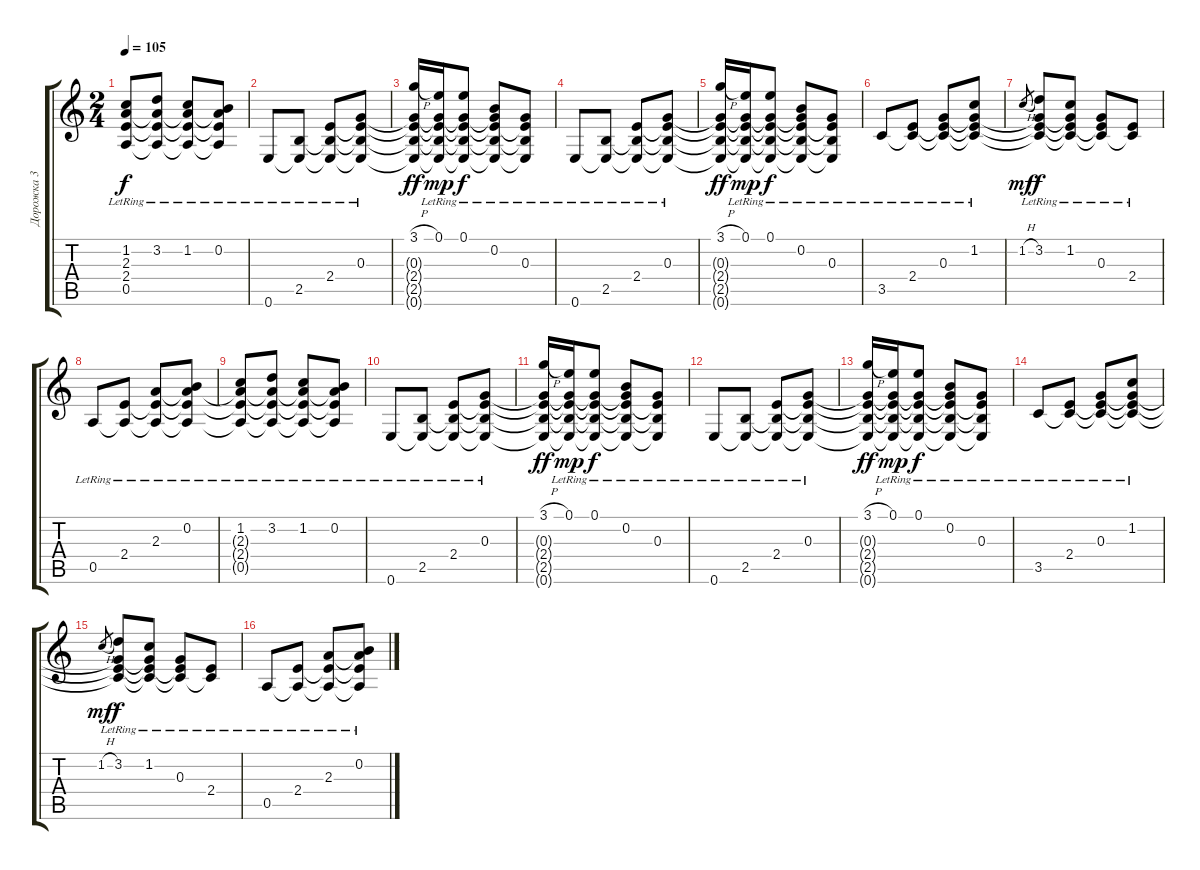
\track ("Дорожка 3" "Дорожка 3") {instrument overdrivenguitar}
\staff {score tabs}
\tuning (E4 B3 G3 D3 A2 E2) {hide}
\ts (2 4)
\tempo 105
\clef g2
\ks c
(1.2{lr} 2.3{t} 2.4{t} 0.5{t}).8{dy f} (3.2{lr} 2.3{t} 2.4{t} 0.5{t}).8 (1.2{lr} 2.3{t} 2.4{t} 0.5{t}).8 (0.2{lr} 2.3{t} 2.4{t} 0.5{t}).8 |
0.6{lr}.8 (2.5{lr} 0.6{t}).8 (2.4{lr} 2.5{t} 0.6{t}).8 (0.3{lr} 2.4{t} 2.5{t} 0.6{t}).8 |
(3.1{h} 0.3{t} 2.4{t} 2.5{t} 0.6{t}).16{dy ff} (0.1{lr} 0.3{t} 2.4{t} 2.5{t} 0.6{t}).16{dy mp} (0.1{lr} 0.3{t} 2.4{t} 2.5{t} 0.6{t}).8{dy f} (0.2{lr} 0.3{t} 2.4{t} 2.5{t} 0.6{t}).8 (0.3{lr} 2.4{t} 2.5{t} 0.6{t}).8 |
0.6{lr}.8 (2.5{lr} 0.6{t}).8 (2.4{lr} 2.5{t} 0.6{t}).8 (0.3{lr} 2.4{t} 2.5{t} 0.6{t}).8 |
(3.1{h} 0.3{t} 2.4{t} 2.5{t} 0.6{t}).16{dy ff} (0.1{lr} 0.3{t} 2.4{t} 2.5{t} 0.6{t}).16{dy mp} (0.1{lr} 0.3{t} 2.4{t} 2.5{t} 0.6{t}).8{dy f} (0.2{lr} 0.3{t} 2.4{t} 2.5{t} 0.6{t}).8 (0.3{lr} 2.4{t} 2.5{t} 0.6{t}).8 |
3.5{lr}.8 (2.4{lr} 3.5{t}).8 (0.3{lr} 2.4{t} 3.5{t}).8 (1.2{lr} 0.3{t} 2.4{t} 3.5{t}).8 |
1.2{h}.8{gr dy mf} (3.2{lr} 0.3{t} 2.4{t} 3.5{t}).8{dy f} (1.2{lr} 0.3{t} 2.4{t} 3.5{t}).8 (0.3{lr} 2.4{t} 3.5{t}).8 (2.4{lr} 3.5{t}).8 |
0.5{lr}.8 (2.4{lr} 0.5{t}).8 (2.3{lr} 2.4{t} 0.5{t}).8 (0.2{lr} 2.3{t} 2.4{t} 0.5{t}).8 |
(1.2{lr} 2.3{t} 2.4{t} 0.5{t}).8 (3.2{lr} 2.3{t} 2.4{t} 0.5{t}).8 (1.2{lr} 2.3{t} 2.4{t} 0.5{t}).8 (0.2{lr} 2.3{t} 2.4{t} 0.5{t}).8 |
0.6{lr}.8{volume 12 instrument acousticguitarsteel} (2.5{lr} 0.6{t}).8 (2.4{lr} 2.5{t} 0.6{t}).8 (0.3{lr} 2.4{t} 2.5{t} 0.6{t}).8 |
(3.1{h} 0.3{t} 2.4{t} 2.5{t} 0.6{t}).16{dy ff} (0.1{lr} 0.3{t} 2.4{t} 2.5{t} 0.6{t}).16{dy mp} (0.1{lr} 0.3{t} 2.4{t} 2.5{t} 0.6{t}).8{dy f} (0.2{lr} 0.3{t} 2.4{t} 2.5{t} 0.6{t}).8 (0.3{lr} 2.4{t} 2.5{t} 0.6{t}).8 |
0.6{lr}.8 (2.5{lr} 0.6{t}).8 (2.4{lr} 2.5{t} 0.6{t}).8 (0.3{lr} 2.4{t} 2.5{t} 0.6{t}).8 |
(3.1{h} 0.3{t} 2.4{t} 2.5{t} 0.6{t}).16{dy ff} (0.1{lr} 0.3{t} 2.4{t} 2.5{t} 0.6{t}).16{dy mp} (0.1{lr} 0.3{t} 2.4{t} 2.5{t} 0.6{t}).8{dy f} (0.2{lr} 0.3{t} 2.4{t} 2.5{t} 0.6{t}).8 (0.3{lr} 2.4{t} 2.5{t} 0.6{t}).8 |
3.5{lr}.8 (2.4{lr} 3.5{t}).8 (0.3{lr} 2.4{t} 3.5{t}).8 (1.2{lr} 0.3{t} 2.4{t} 3.5{t}).8 |
1.2{h}.8{gr dy mf} (3.2{lr} 0.3{t} 2.4{t} 3.5{t}).8{dy f} (1.2{lr} 0.3{t} 2.4{t} 3.5{t}).8 (0.3{lr} 2.4{t} 3.5{t}).8 (2.4{lr} 3.5{t}).8 |
0.5{lr}.8 (2.4{lr} 0.5{t}).8 (2.3{lr} 2.4{t} 0.5{t}).8 (0.2{lr} 2.3{t} 2.4{t} 0.5{t}).8
